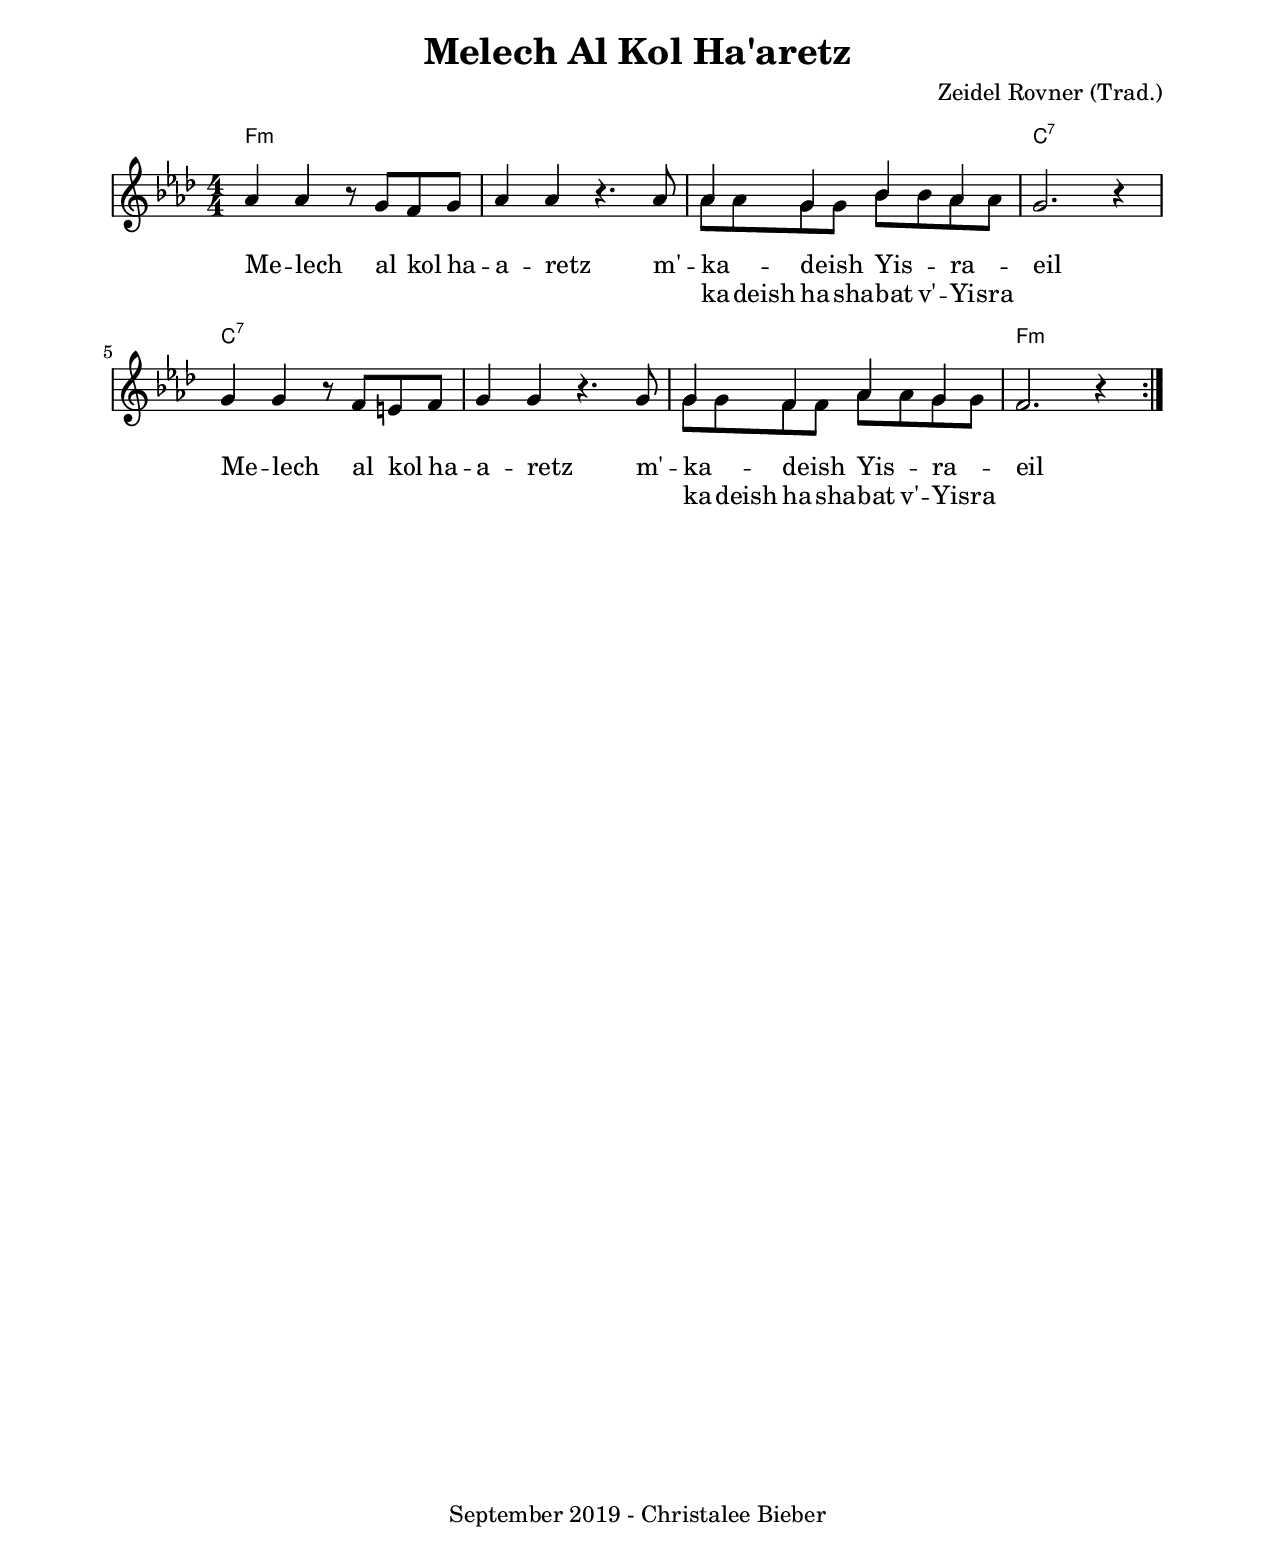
%{ TODO try shifting up a 3rd? %}
%{ Christalee Bieber
cbieber@alum.mit.edu
September 2019 %}

\paper {
	system-system-spacing.minimum-distance = #6
	system-system-spacing.padding = #2
	markup-system-spacing.minimum-distance = #4
	markup-system-spacing.padding = #2
	markup-markup-spacing.minimum-distance = #6
	markup-markup-spacing.padding = #4
	score-markup-spacing.padding = #4

	#(set-paper-size "letter")
	left-margin = 0.75\in
	right-margin = 0.75\in
	top-margin = 0.5\in
	bottom-margin = 0.5\in
	indent = #0

	print-all-headers = ##t
}

\header {
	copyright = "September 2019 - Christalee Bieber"
}

\layout {
  \context {
    \Lyrics
    \override VerticalAxisGroup.nonstaff-relatedstaff-spacing.padding = #2
		\override LyricText.self-alignment-X = #LEFT
  }
  \context {
    \Score
		\numericTimeSignature
    \override RehearsalMark.padding = #3
		\override RehearsalMark.self-alignment-X = #LEFT
		\override SystemStartBar.collapse-height = #4
		\override MetronomeMark.outside-staff-priority = #10000
		\override MetronomeMark.extra-offset = #'(-8 . 1)
  }
  \context {
    \ChordNames
    chordChanges = ##t
    \override ChordName.font-size = #-1
		\override VerticalAxisGroup.nonstaff-relatedstaff-spacing.padding = #2
  }
  \context {
    \Voice
    \override BreathingSign.Y-offset = #3.5
    \dynamicUp
		\override TextScript.staff-padding = #1
  }
	\context {
		\Staff
		\override InstrumentName.padding = #2
	}
}

\midi { \tempo 4 = 90 }

#(define-markup-list-command (cantor layout props text) (markup-list?)
	(interpret-markup-list layout props
		#{\markuplist {
			\hspace #6
			\box {
				\pad-markup #1 {
					\fontsize #2 {
						\wordwrap {
							{ \bold Cantor: } { #text }
						}
					}
				}
			}
		}
		#}
	)
)


harmony = \chordmode {
	f1:m | f1:m | f1:m | c1:7 |
	c1:7 | c1:7 | c1:7 | f1:m |
}

melody = \relative c'' {
	\time 4/4
	\key f \minor
	\clef treble

	aes4 aes r8 g8 f g | aes4 aes r4. aes8 |
	<<
	{ \voiceOne aes4 g bes aes | }
	\new Voice = "alt1" { \voiceTwo aes8 aes g g bes bes aes aes | }
	>>
	\oneVoice
	g2. r4 |
	g4 g r8 f8 e f | g4 g r4. g8 |
	<<
	{ \voiceOne g4 f aes g | }
	\new Voice = "alt2" { \voiceTwo g8 g f f aes aes g g | }
	>>
	\oneVoice
	f2. r4 | \bar ":|."
}

verseA = \lyricmode {
	Me -- lech al kol ha -- a -- retz m' -- ka -- deish Yis -- ra -- eil
}

verseB = \lyricmode {
	ka -- deish ha -- sha -- bat v' -- Yis -- ra --
}

\score {
	<<
	\new ChordNames { \harmony }
	\new Voice = "chorus" { \melody }
	\new Lyrics \lyricsto "chorus" { \verseA \verseA }
	\new Lyrics \lyricsto "alt1" { \verseB }
	\new Lyrics \lyricsto "alt2" { \verseB }
	>>

	\header {
		title = "Melech Al Kol Ha'aretz"
		composer = "Zeidel Rovner (Trad.)"
	}

	\layout { }
	\midi { }
}
